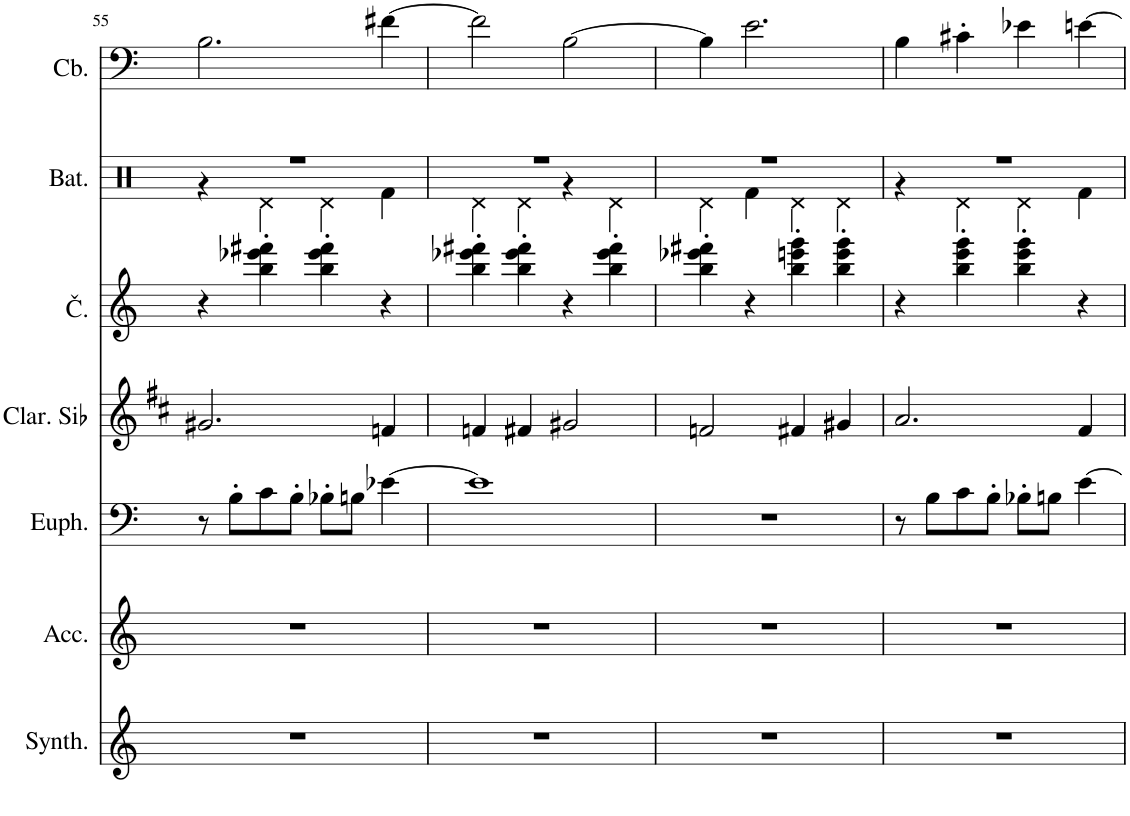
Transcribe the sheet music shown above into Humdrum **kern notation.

**kern	**kern	**kern	**kern	**kern	**kern	**kern
*part7	*part6	*part5	*part4	*part3	*part2	*part1
*staff7	*staff6	*staff5	*staff4	*staff3	*staff2	*staff1
*I"Synthétiseur Pad, Pad 3 (polysynth)	*I"Accordéon , Accordion	*I"Euphonium, Tuba	*I"Clarinette en Sib	*I"Čelo, Acoustic Guitar (nylon)	*I"Batterie	*I"Contrebasse, Acoustic Bass
*I'Synth.	*I'Acc.	*I'Euph.	*I'Clar. Sib	*	*I'Bat.	*I'Cb.
!!LO:PB:g=z
*clefG2	*clefG2	*clefF4	*clefG2	*clefG2	*clefX	*clefF4
*	*	*	*Trd1c2	*Trd14c24	*	*Trd7c12
*k[]	*k[]	*k[]	*k[f#c#]	*k[]	*k[]	*k[]
*M4/4	*M4/4	*M4/4	*M4/4	*M4/4	*M4/4	*M4/4
=55	=55	=55	=55	=55	=55	=55
*	*	*	*	*	*^	*
1r	1r	8r	2.g#X/	4r	1r	4r	2.B\
.	.	8B'\L	.	.	.	.	.
.	.	8c\	.	4bb\' 4eee-X\' 4fff#X\'	.	4Rd\	.
.	.	8B'\J	.	.	.	.	.
.	.	8B-X'\L	.	4bb\' 4eee-\' 4fff#\'	.	4Rd\	.
.	.	8Bn\J	.	.	.	.	.
.	.	[4e-X\	4fn/	4r	.	4Rf\	[4f#X\
=56	=56	=56	=56	=56	=56	=56	=56
1r	1r	1e-]	4fn/	4bb\' 4eee-X\' 4fff#X\'	1r	4Rd\	2f#\]
.	.	.	4f#X/	4bb\' 4eee-\' 4fff#\'	.	4Rd\	.
.	.	.	2g#X/	4r	.	4r	[2B\
.	.	.	.	4bb\' 4eee-\' 4fff#\'	.	4Rd\	.
=57	=57	=57	=57	=57	=57	=57	=57
1r	1r	1r	2fn/	4bb\' 4eee-X\' 4fff#X\'	1r	4Rd\	4B\]
.	.	.	.	4r	.	4Rf\	2.e\
.	.	.	4f#X/	4bb\' 4eeen\' 4ggg\'	.	4Rd\	.
.	.	.	4g#X/	4bb\' 4eee\' 4ggg\'	.	4Rd\	.
=58	=58	=58	=58	=58	=58	=58	=58
1r	1r	8r	2.a/	4r	1r	4r	4B\
.	.	8B\L	.	.	.	.	.
.	.	8c\	.	4bb\' 4eee\' 4ggg\'	.	4Rd\	4c#X'\
.	.	8B'\J	.	.	.	.	.
.	.	8B-X'\L	.	4bb\' 4eee\' 4ggg\'	.	4Rd\	4e-X\
.	.	8Bn\J	.	.	.	.	.
.	.	[4e\	4f#/	4r	.	4Rf\	[4en\
*	*	*	*	*	*v	*v	*
=	=	=	=	=	=	=
*-	*-	*-	*-	*-	*-	*-
